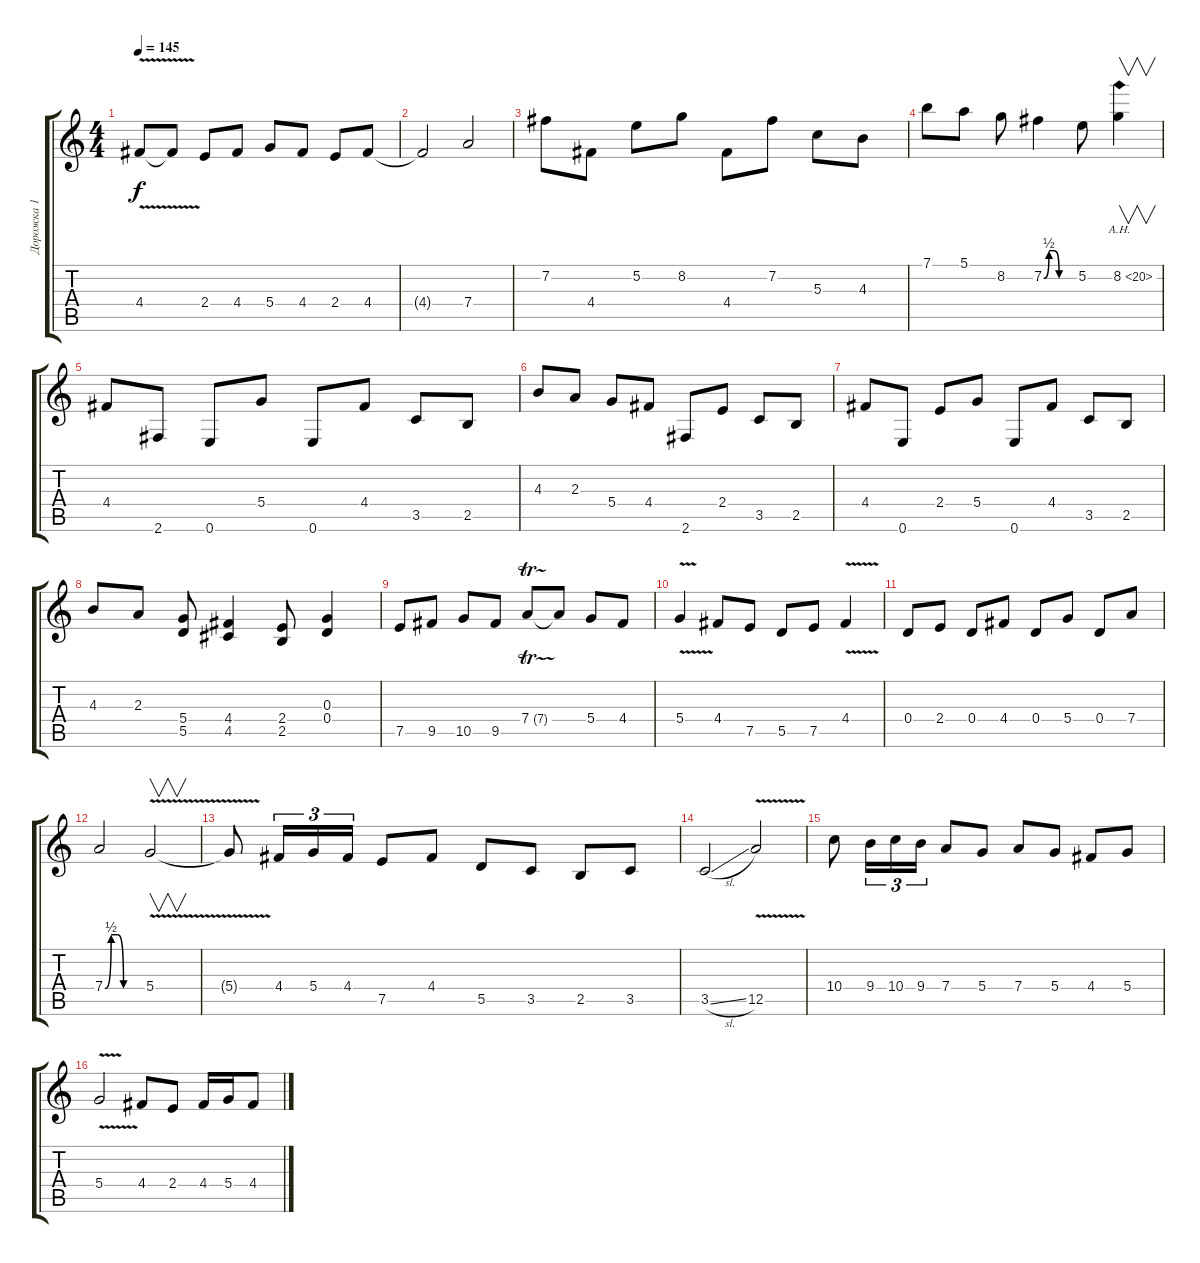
\track ("Дорожка 1" "Дорожка 1") {instrument overdrivenguitar}
\staff {score tabs}
\tuning (E4 B3 G3 D3 A2 E2) {hide}
\ts (4 4)
\tempo 145
\clef g2
\ks c
4.4{v}.8{dy f} 4.4{t}.8 2.4.8 4.4.8 5.4.8 4.4.8 2.4.8 4.4.8 |
4.4{t}.2 7.4.2 |
7.2.8 4.4.8 5.2.8 8.2.8 4.4.8 7.2.8 5.3.8 4.3.8 |
7.1.8 5.1.8 8.2.8 7.2{be (custom 0 0 10 2 20 2 30 0 60 0)}.4 5.2.8 8.2{ah 12}.4{v} |
4.4.8 2.6.8 0.6.8 5.4.8 0.6.8 4.4.8 3.5.8 2.5.8 |
4.3.8 2.3.8 5.4.8 4.4.8 2.6.8 2.4.8 3.5.8 2.5.8 |
4.4.8 0.6.8 2.4.8 5.4.8 0.6.8 4.4.8 3.5.8 2.5.8 |
4.3.8 2.3.8 (5.4 5.5).8 (4.4 4.5).4 (2.4 2.5).8 (0.3 0.4).4 |
7.5.8 9.5.8 10.5.8 9.5.8 7.4{tr (7 32)}.8 7.4{t}.8 5.4.8 4.4.8 |
5.4{v}.4 4.4.8 7.5.8 5.5.8 7.5.8 4.4{v}.4 |
0.4.8 2.4.8 0.4.8 4.4.8 0.4.8 5.4.8 0.4.8 7.4.8 |
7.4{be (custom 0 0 10 2 20 2 30 0 60 0)}.2 5.4{v}.2{v} |
5.4{t}.8 4.4.16{tu (3 2)} 5.4.16{tu (3 2)} 4.4.16{tu (3 2)} 7.5.8 4.4.8 5.5.8 3.5.8 2.5.8 3.5.8 |
3.5{sl}.2 12.5{v}.2 |
10.4.8 9.4.16{tu (3 2)} 10.4.16{tu (3 2)} 9.4.16{tu (3 2)} 7.4.8 5.4.8 7.4.8 5.4.8 4.4.8 5.4.8 |
5.4{v}.2 4.4.8 2.4.8 4.4.16 5.4.16 4.4.8
